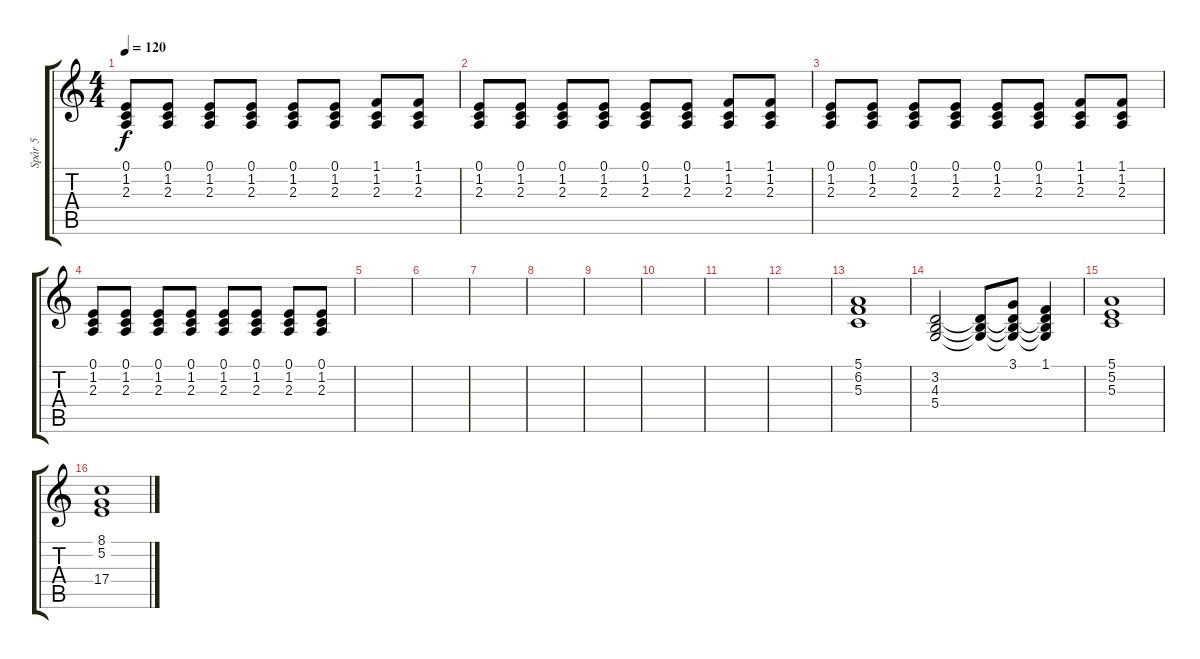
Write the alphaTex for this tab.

\track ("Spår 5" "Spår 5") {instrument lead3calliope}
\staff {score tabs}
\tuning (E4 B3 G3 D3 A2 E2) {hide}
\ts (4 4)
\tempo 120
\clef g2
\ks c
(0.1 1.2 2.3).8{dy f} (0.1 1.2 2.3).8 (0.1 1.2 2.3).8 (0.1 1.2 2.3).8 (0.1 1.2 2.3).8 (0.1 1.2 2.3).8 (1.1 1.2 2.3).8 (1.1 1.2 2.3).8 |
(0.1 1.2 2.3).8 (0.1 1.2 2.3).8 (0.1 1.2 2.3).8 (0.1 1.2 2.3).8 (0.1 1.2 2.3).8 (0.1 1.2 2.3).8 (1.1 1.2 2.3).8 (1.1 1.2 2.3).8 |
(0.1 1.2 2.3).8 (0.1 1.2 2.3).8 (0.1 1.2 2.3).8 (0.1 1.2 2.3).8 (0.1 1.2 2.3).8 (0.1 1.2 2.3).8 (1.1 1.2 2.3).8 (1.1 1.2 2.3).8 |
(0.1 1.2 2.3).8 (0.1 1.2 2.3).8 (0.1 1.2 2.3).8 (0.1 1.2 2.3).8 (0.1 1.2 2.3).8 (0.1 1.2 2.3).8 (0.1 1.2 2.3).8 (0.1 1.2 2.3).8 |
|
|
|
|
|
|
|
|
(5.1 6.2 5.3).1 |
(3.2 4.3 5.4).2 (3.2{t} 4.3{t} 5.4{t}).8 (3.1 3.2{t} 4.3{t} 5.4{t}).8 (1.1 3.2{t} 4.3{t} 5.4{t}).4 |
(5.1 5.2 5.3).1 |
(8.1 5.2 17.4).1
